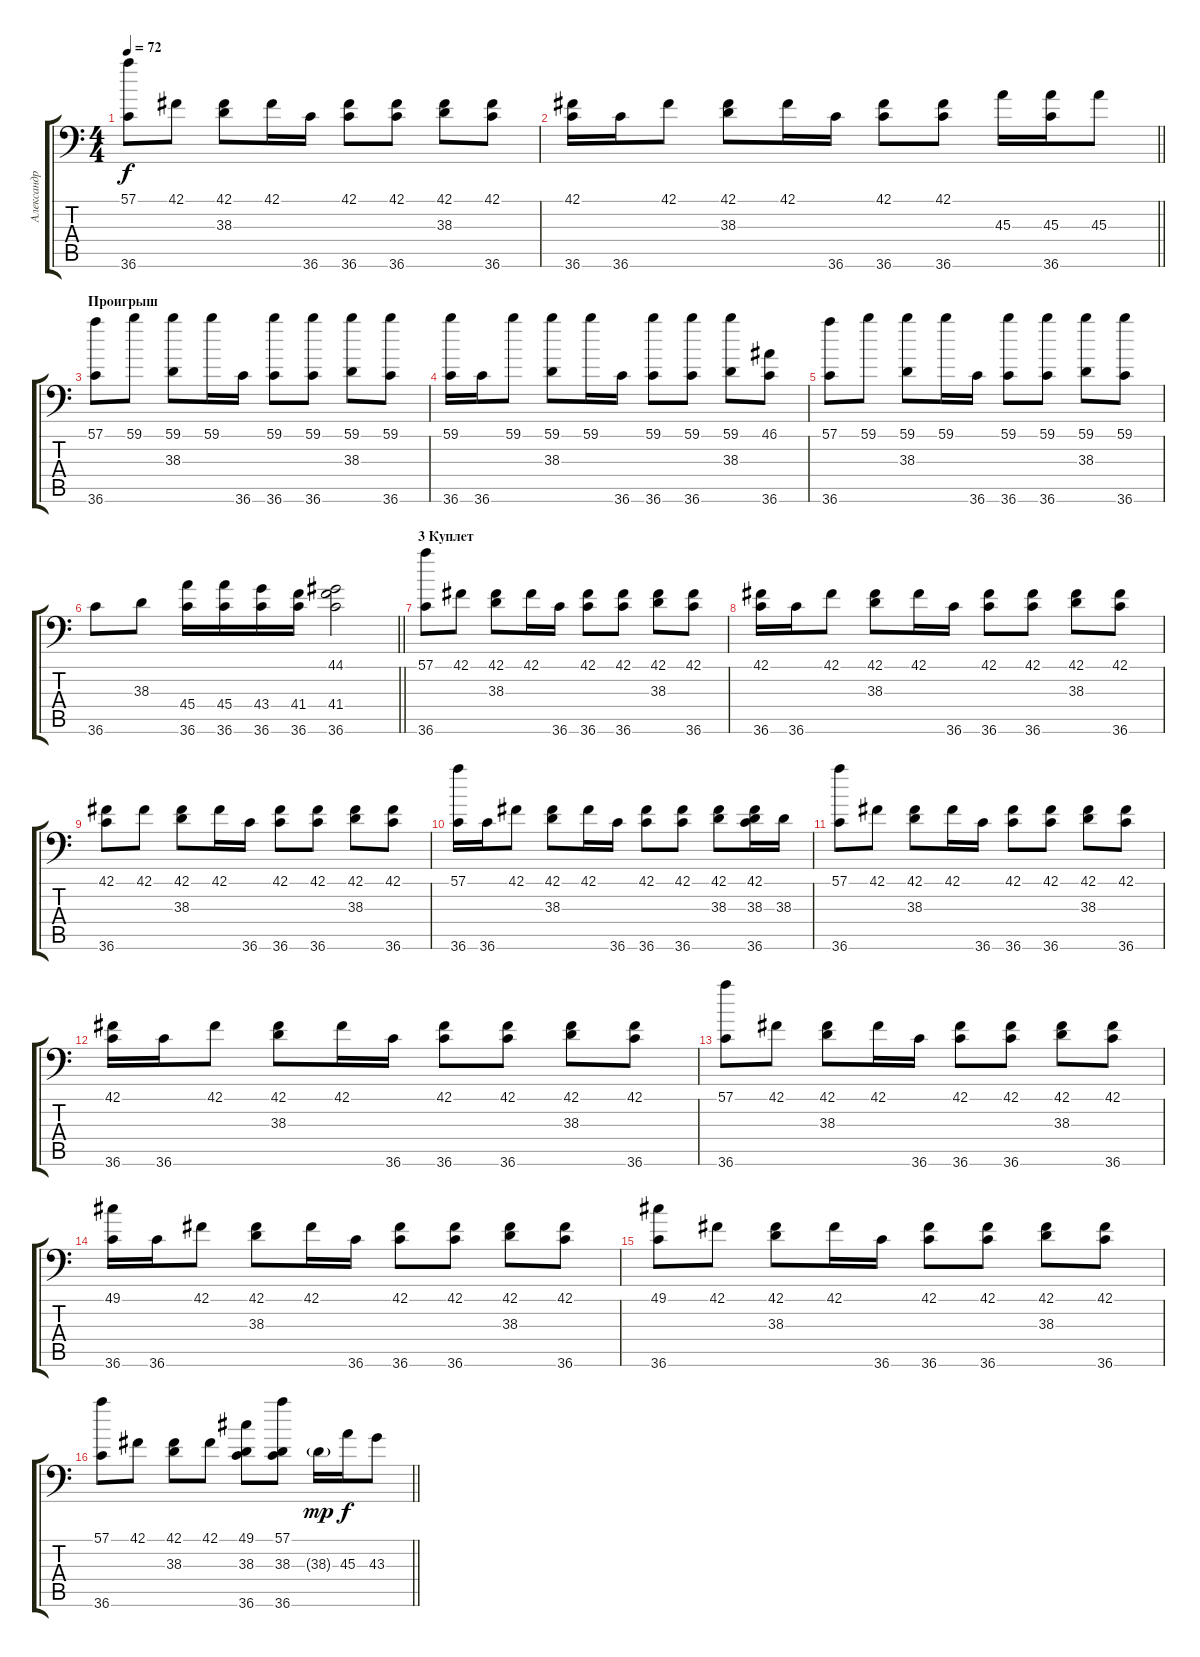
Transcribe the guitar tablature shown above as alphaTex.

\track ("Александр Манякин (Drums)" "Александр ") {instrument acousticgrandpiano}
\staff {score tabs}
\tuning (C-1 C-1 C-1 C-1 C-1 C-1) {hide}
\ts (4 4)
\tempo 72
\clef f4
\ks c
(57.1 36.6).8{dy f} 42.1.8 (42.1 38.3).8 42.1.16 36.6.16 (42.1 36.6).8 (42.1 36.6).8 (42.1 38.3).8 (42.1 36.6).8 |
\barLineRight lightlight
(42.1 36.6).16 36.6.16 42.1.8 (42.1 38.3).8 42.1.16 36.6.16 (42.1 36.6).8 (42.1 36.6).8 45.3.16 (45.3 36.6).16 45.3.8 |
\section ("" "Проигрыш")
(57.1 36.6).8 59.1.8 (59.1 38.3).8 59.1.16 36.6.16 (59.1 36.6).8 (59.1 36.6).8 (59.1 38.3).8 (59.1 36.6).8 |
(59.1 36.6).16 36.6.16 59.1.8 (59.1 38.3).8 59.1.16 36.6.16 (59.1 36.6).8 (59.1 36.6).8 (59.1 38.3).8 (46.1 36.6).8 |
(57.1 36.6).8 59.1.8 (59.1 38.3).8 59.1.16 36.6.16 (59.1 36.6).8 (59.1 36.6).8 (59.1 38.3).8 (59.1 36.6).8 |
\barLineRight lightlight
36.6.8 38.3.8 (45.4 36.6).16 (45.4 36.6).16 (43.4 36.6).16 (41.4 36.6).16 (44.1 41.4 36.6).2 |
\section ("" "3 Куплет")
(57.1 36.6).8 42.1.8 (42.1 38.3).8 42.1.16 36.6.16 (42.1 36.6).8 (42.1 36.6).8 (42.1 38.3).8 (42.1 36.6).8 |
(42.1 36.6).16 36.6.16 42.1.8 (42.1 38.3).8 42.1.16 36.6.16 (42.1 36.6).8 (42.1 36.6).8 (42.1 38.3).8 (42.1 36.6).8 |
(42.1 36.6).8 42.1.8 (42.1 38.3).8 42.1.16 36.6.16 (42.1 36.6).8 (42.1 36.6).8 (42.1 38.3).8 (42.1 36.6).8 |
(57.1 36.6).16 36.6.16 42.1.8 (42.1 38.3).8 42.1.16 36.6.16 (42.1 36.6).8 (42.1 36.6).8 (42.1 38.3).8 (42.1 38.3 36.6).16 38.3.16 |
(57.1 36.6).8 42.1.8 (42.1 38.3).8 42.1.16 36.6.16 (42.1 36.6).8 (42.1 36.6).8 (42.1 38.3).8 (42.1 36.6).8 |
(42.1 36.6).16 36.6.16 42.1.8 (42.1 38.3).8 42.1.16 36.6.16 (42.1 36.6).8 (42.1 36.6).8 (42.1 38.3).8 (42.1 36.6).8 |
(57.1 36.6).8 42.1.8 (42.1 38.3).8 42.1.16 36.6.16 (42.1 36.6).8 (42.1 36.6).8 (42.1 38.3).8 (42.1 36.6).8 |
(49.1 36.6).16 36.6.16 42.1.8 (42.1 38.3).8 42.1.16 36.6.16 (42.1 36.6).8 (42.1 36.6).8 (42.1 38.3).8 (42.1 36.6).8 |
(49.1 36.6).8 42.1.8 (42.1 38.3).8 42.1.16 36.6.16 (42.1 36.6).8 (42.1 36.6).8 (42.1 38.3).8 (42.1 36.6).8 |
\barLineRight lightlight
(57.1 36.6).8 42.1.8 (42.1 38.3).8 42.1.8 (49.1 38.3 36.6).8 (57.1 38.3 36.6).8 38.3{g}.16{dy mp} 45.3.16{dy f} 43.3.8
